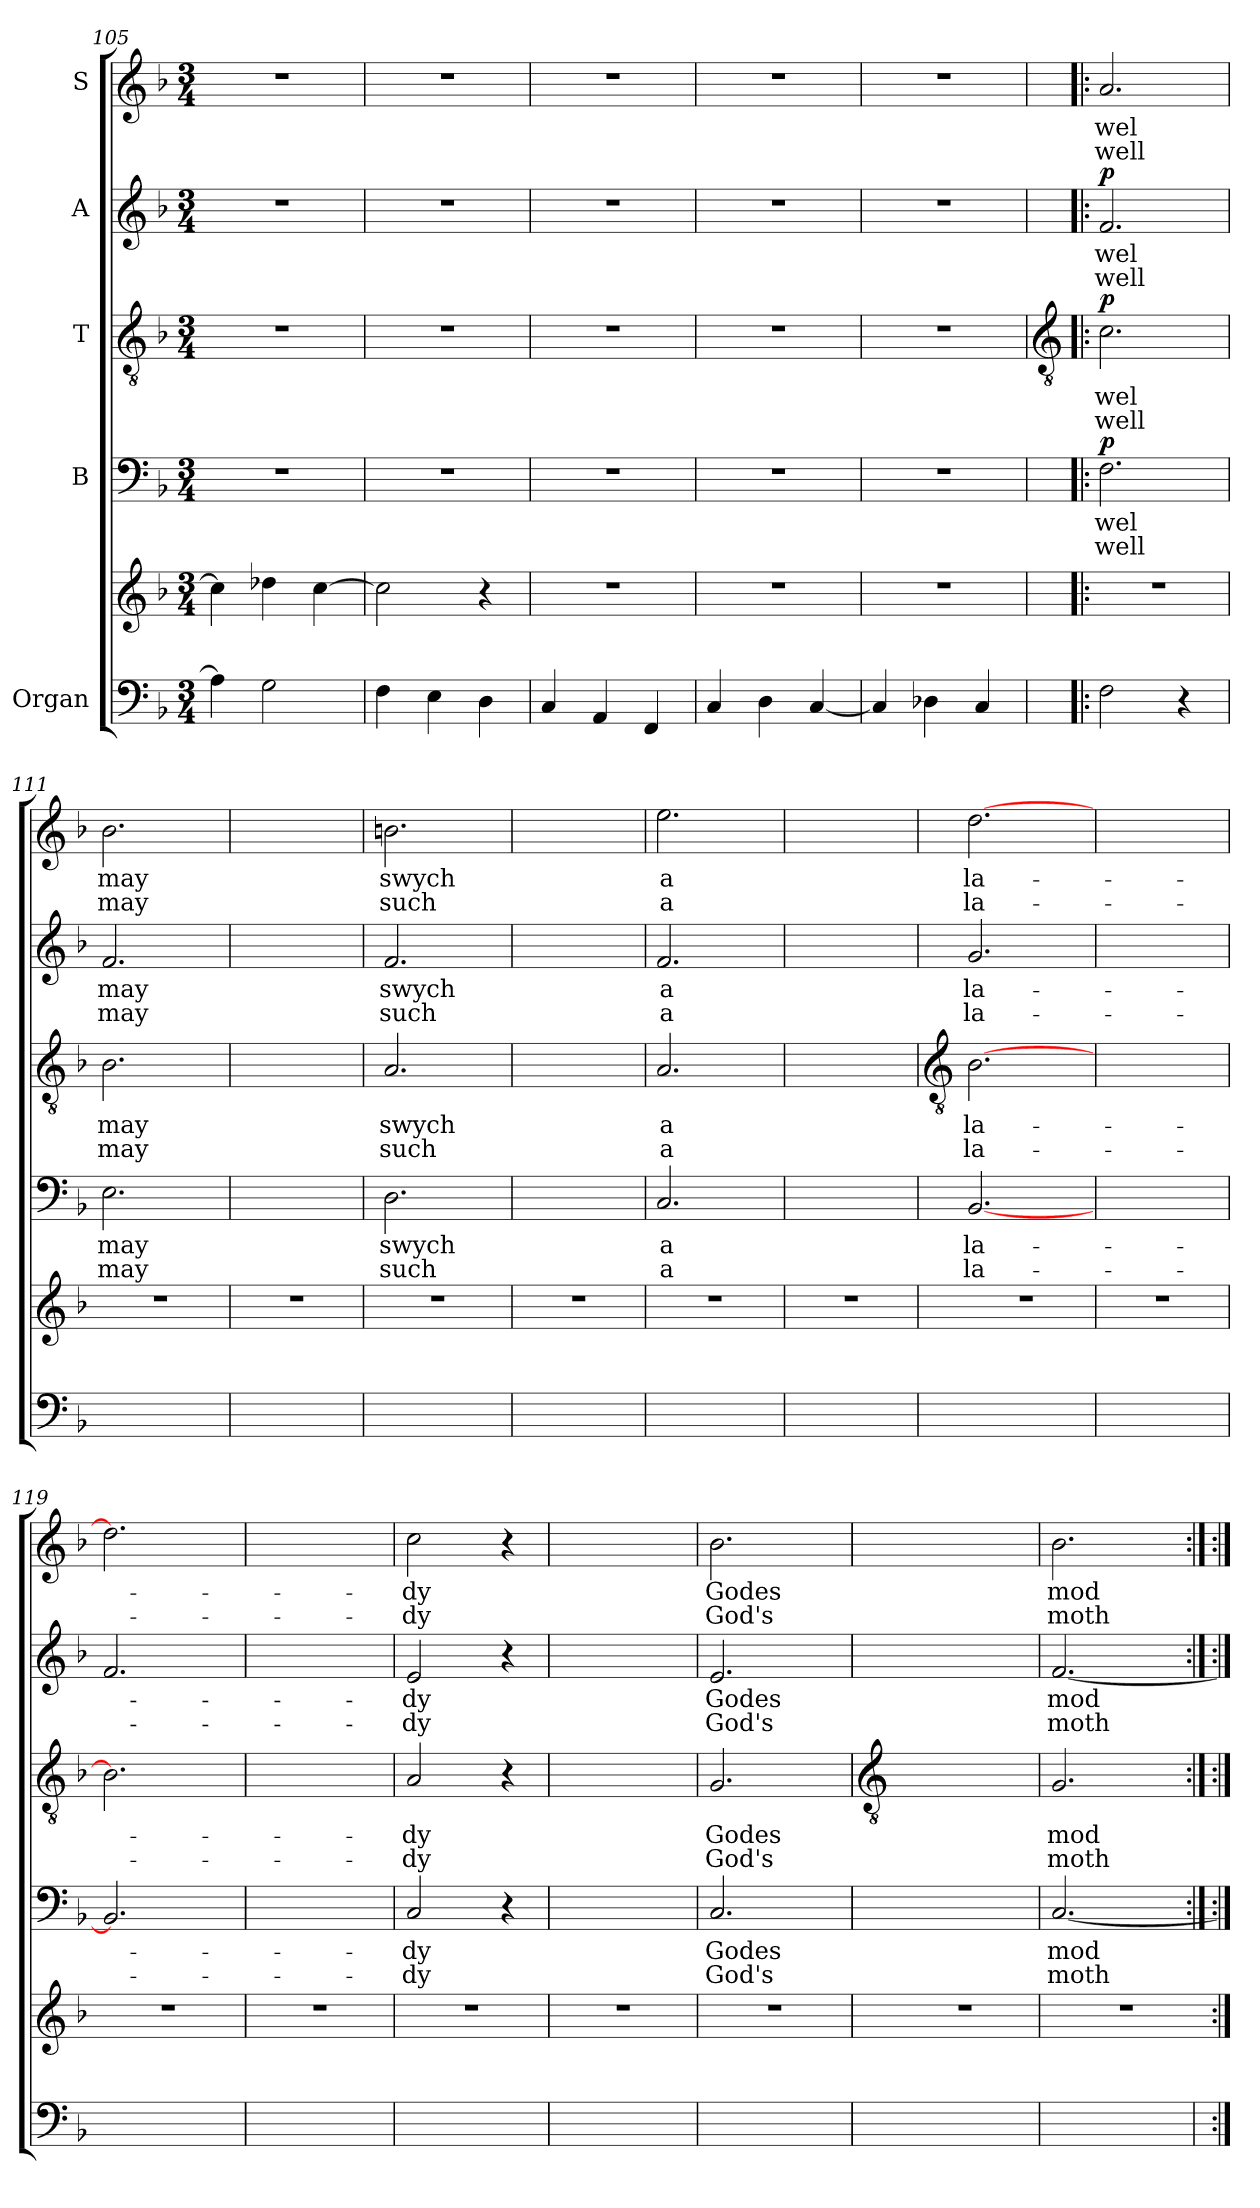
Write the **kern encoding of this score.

**kern	**kern	**kern	**text	**text	**dynam	**kern	**text	**text	**dynam	**kern	**text	**text	**dynam	**kern	**text	**text
*part5	*part5	*part4	*part4	*part4	*part4	*part3	*part3	*part3	*part3	*part2	*part2	*part2	*part2	*part1	*part1	*part1
*staff6	*staff5	*staff4	*staff4	*staff4	*staff4	*staff3	*staff3	*staff3	*staff3	*staff2	*staff2	*staff2	*staff2	*staff1	*staff1	*staff1
*I"Organ	*	*I"B	*	*	*	*I"T	*	*	*	*I"A	*	*	*	*I"S	*	*
*clefF4	*clefG2	*clefF4	*	*	*	*clefGv2	*	*	*	*clefG2	*	*	*	*clefG2	*	*
*k[b-]	*k[b-]	*k[b-]	*	*	*	*k[b-]	*	*	*	*k[b-]	*	*	*	*k[b-]	*	*
*F:	*F:	*F:	*	*	*	*F:	*	*	*	*F:	*	*	*	*F:	*	*
*M3/4	*M3/4	*M3/4	*	*	*	*M3/4	*	*	*	*M3/4	*	*	*	*M3/4	*	*
=105	=105	=105	=105	=105	=105	=105	=105	=105	=105	=105	=105	=105	=105	=105	=105	=105
!	!	!LO:N:vis=1	!	!	!	!LO:N:vis=1	!	!	!	!LO:N:vis=1	!	!	!	!LO:N:vis=1	!	!
4A\]	4cc\]	2.r	.	.	.	2.r	.	.	.	2.r	.	.	.	2.r	.	.
2G\	4dd-X\	.	.	.	.	.	.	.	.	.	.	.	.	.	.	.
.	[4cc\	.	.	.	.	.	.	.	.	.	.	.	.	.	.	.
=106	=106	=106	=106	=106	=106	=106	=106	=106	=106	=106	=106	=106	=106	=106	=106	=106
!	!	!LO:N:vis=1	!	!	!	!LO:N:vis=1	!	!	!	!LO:N:vis=1	!	!	!	!LO:N:vis=1	!	!
4F\	2cc\]	2.r	.	.	.	2.r	.	.	.	2.r	.	.	.	2.r	.	.
4E\	.	.	.	.	.	.	.	.	.	.	.	.	.	.	.	.
4D\	4r	.	.	.	.	.	.	.	.	.	.	.	.	.	.	.
=107	=107	=107	=107	=107	=107	=107	=107	=107	=107	=107	=107	=107	=107	=107	=107	=107
!	!LO:N:vis=1	!LO:N:vis=1	!	!	!	!LO:N:vis=1	!	!	!	!LO:N:vis=1	!	!	!	!LO:N:vis=1	!	!
4C/	2.r	2.r	.	.	.	2.r	.	.	.	2.r	.	.	.	2.r	.	.
4AA/	.	.	.	.	.	.	.	.	.	.	.	.	.	.	.	.
4FF/	.	.	.	.	.	.	.	.	.	.	.	.	.	.	.	.
=108	=108	=108	=108	=108	=108	=108	=108	=108	=108	=108	=108	=108	=108	=108	=108	=108
!	!LO:N:vis=1	!LO:N:vis=1	!	!	!	!LO:N:vis=1	!	!	!	!LO:N:vis=1	!	!	!	!LO:N:vis=1	!	!
4C/	2.r	2.r	.	.	.	2.r	.	.	.	2.r	.	.	.	2.r	.	.
4D\	.	.	.	.	.	.	.	.	.	.	.	.	.	.	.	.
[4C/	.	.	.	.	.	.	.	.	.	.	.	.	.	.	.	.
=109	=109	=109	=109	=109	=109	=109	=109	=109	=109	=109	=109	=109	=109	=109	=109	=109
!	!LO:N:vis=1	!	!	!	!	!	!	!	!	!	!	!	!	!	!	!
4C/]	2.r	2.r	.	.	.	2.r	.	.	.	2.r	.	.	.	2.r	.	.
4D-X\	.	.	.	.	.	.	.	.	.	.	.	.	.	.	.	.
4C/	.	.	.	.	.	.	.	.	.	.	.	.	.	.	.	.
!!LO:LB:g=z
=110!|:	=110!|:	=110!|:	=110!|:	=110!|:	=110!|:	=110!|:	=110!|:	=110!|:	=110!|:	=110!|:	=110!|:	=110!|:	=110!|:	=110!|:	=110!|:	=110!|:
*	*	*	*	*	*	*clefGv2	*	*	*	*	*	*	*	*	*	*
!	!LO:N:vis=1	!	!LO:LY:b	!LO:LY:b	!LO:DY:a	!	!LO:LY:b	!LO:LY:b	!LO:DY:a	!	!LO:LY:b	!LO:LY:b	!LO:DY:a	!	!LO:LY:b	!LO:LY:b
2F\	2.r	2.F\	wel	well	p	2.c\	wel	well	p	2.f/	wel	well	p	2.a/	wel	well
4r	.	.	.	.	.	.	.	.	.	.	.	.	.	.	.	.
=111	=111	=111	=111	=111	=111	=111	=111	=111	=111	=111	=111	=111	=111	=111	=111	=111
!	!LO:N:vis=1	!	!LO:LY:b	!LO:LY:b	!	!	!LO:LY:b	!LO:LY:b	!	!	!LO:LY:b	!LO:LY:b	!	!	!LO:LY:b	!LO:LY:b
4ryy	2.r	2.E\	may	may	.	2.B-\	may	may	.	2.f/	may	may	.	2.b-\	may	may
4ryy	.	.	.	.	.	.	.	.	.	.	.	.	.	.	.	.
4ryy	.	.	.	.	.	.	.	.	.	.	.	.	.	.	.	.
=112	=112	=112	=112	=112	=112	=112	=112	=112	=112	=112	=112	=112	=112	=112	=112	=112
!	!LO:N:vis=1	!	!	!	!	!	!	!	!	!	!	!	!	!	!	!
4ryy	2.r	4ryy	.	.	.	4ryy	.	.	.	4ryy	.	.	.	4ryy	.	.
4ryy	.	4ryy	.	.	.	4ryy	.	.	.	4ryy	.	.	.	4ryy	.	.
4ryy	.	4ryy	.	.	.	4ryy	.	.	.	4ryy	.	.	.	4ryy	.	.
=113	=113	=113	=113	=113	=113	=113	=113	=113	=113	=113	=113	=113	=113	=113	=113	=113
!	!LO:N:vis=1	!	!LO:LY:b	!LO:LY:b	!	!	!LO:LY:b	!LO:LY:b	!	!	!LO:LY:b	!LO:LY:b	!	!	!LO:LY:b	!LO:LY:b
4ryy	2.r	2.D\	swych	such	.	2.A/	swych	such	.	2.f/	swych	such	.	2.bn\	swych	such
4ryy	.	.	.	.	.	.	.	.	.	.	.	.	.	.	.	.
4ryy	.	.	.	.	.	.	.	.	.	.	.	.	.	.	.	.
=114	=114	=114	=114	=114	=114	=114	=114	=114	=114	=114	=114	=114	=114	=114	=114	=114
!	!LO:N:vis=1	!	!	!	!	!	!	!	!	!	!	!	!	!	!	!
4ryy	2.r	4ryy	.	.	.	4ryy	.	.	.	4ryy	.	.	.	4ryy	.	.
4ryy	.	4ryy	.	.	.	4ryy	.	.	.	4ryy	.	.	.	4ryy	.	.
4ryy	.	4ryy	.	.	.	4ryy	.	.	.	4ryy	.	.	.	4ryy	.	.
=115	=115	=115	=115	=115	=115	=115	=115	=115	=115	=115	=115	=115	=115	=115	=115	=115
!	!LO:N:vis=1	!	!LO:LY:b	!LO:LY:b	!	!	!LO:LY:b	!LO:LY:b	!	!	!LO:LY:b	!LO:LY:b	!	!	!LO:LY:b	!LO:LY:b
4ryy	2.r	2.C/	a	a	.	2.A/	a	a	.	2.f/	a	a	.	2.ee\	a	a
4ryy	.	.	.	.	.	.	.	.	.	.	.	.	.	.	.	.
4ryy	.	.	.	.	.	.	.	.	.	.	.	.	.	.	.	.
=116	=116	=116	=116	=116	=116	=116	=116	=116	=116	=116	=116	=116	=116	=116	=116	=116
!	!LO:N:vis=1	!	!	!	!	!	!	!	!	!	!	!	!	!	!	!
4ryy	2.r	4ryy	.	.	.	4ryy	.	.	.	4ryy	.	.	.	4ryy	.	.
4ryy	.	4ryy	.	.	.	4ryy	.	.	.	4ryy	.	.	.	4ryy	.	.
4ryy	.	4ryy	.	.	.	4ryy	.	.	.	4ryy	.	.	.	4ryy	.	.
!!LO:LB:g=z
=117	=117	=117	=117	=117	=117	=117	=117	=117	=117	=117	=117	=117	=117	=117	=117	=117
*	*	*	*	*	*	*clefGv2	*	*	*	*	*	*	*	*	*	*
!	!LO:N:vis=1	!	!LO:LY:b	!LO:LY:b	!	!	!LO:LY:b	!LO:LY:b	!	!	!LO:LY:b	!LO:LY:b	!	!	!LO:LY:b	!LO:LY:b
4ryy	2.r	[2.BB-/	la-	-la-	.	[2.B-\	la-	-la-	.	2.g/	la-	-la-	.	[2.dd\	la-	-la-
4ryy	.	.	.	.	.	.	.	.	.	.	.	.	.	.	.	.
4ryy	.	.	.	.	.	.	.	.	.	.	.	.	.	.	.	.
=118	=118	=118	=118	=118	=118	=118	=118	=118	=118	=118	=118	=118	=118	=118	=118	=118
!	!LO:N:vis=1	!	!	!	!	!	!	!	!	!	!	!	!	!	!	!
4ryy	2.r	4ryy	.	.	.	4ryy	.	.	.	4ryy	.	.	.	4ryy	.	.
4ryy	.	4ryy	.	.	.	4ryy	.	.	.	4ryy	.	.	.	4ryy	.	.
4ryy	.	4ryy	.	.	.	4ryy	.	.	.	4ryy	.	.	.	4ryy	.	.
=119	=119	=119	=119	=119	=119	=119	=119	=119	=119	=119	=119	=119	=119	=119	=119	=119
!	!LO:N:vis=1	!	!	!	!	!	!	!	!	!	!	!	!	!	!	!
4ryy	2.r	2.BB-/]	.	.	.	2.B-\]	.	.	.	2.f/	.	.	.	2.dd\]	.	.
4ryy	.	.	.	.	.	.	.	.	.	.	.	.	.	.	.	.
4ryy	.	.	.	.	.	.	.	.	.	.	.	.	.	.	.	.
=120	=120	=120	=120	=120	=120	=120	=120	=120	=120	=120	=120	=120	=120	=120	=120	=120
!	!LO:N:vis=1	!	!	!	!	!	!	!	!	!	!	!	!	!	!	!
4ryy	2.r	4ryy	.	.	.	4ryy	.	.	.	4ryy	.	.	.	4ryy	.	.
4ryy	.	4ryy	.	.	.	4ryy	.	.	.	4ryy	.	.	.	4ryy	.	.
4ryy	.	4ryy	.	.	.	4ryy	.	.	.	4ryy	.	.	.	4ryy	.	.
=121	=121	=121	=121	=121	=121	=121	=121	=121	=121	=121	=121	=121	=121	=121	=121	=121
!	!LO:N:vis=1	!	!LO:LY:b	!LO:LY:b	!	!	!LO:LY:b	!LO:LY:b	!	!	!LO:LY:b	!LO:LY:b	!	!	!LO:LY:b	!LO:LY:b
4ryy	2.r	2C/	-dy	dy	.	2A/	-dy	dy	.	2e/	-dy	dy	.	2cc\	-dy	dy
4ryy	.	.	.	.	.	.	.	.	.	.	.	.	.	.	.	.
4ryy	.	4r	.	.	.	4r	.	.	.	4r	.	.	.	4r	.	.
=122	=122	=122	=122	=122	=122	=122	=122	=122	=122	=122	=122	=122	=122	=122	=122	=122
!	!LO:N:vis=1	!	!	!	!	!	!	!	!	!	!	!	!	!	!	!
4ryy	2.r	4ryy	.	.	.	4ryy	.	.	.	4ryy	.	.	.	4ryy	.	.
4ryy	.	4ryy	.	.	.	4ryy	.	.	.	4ryy	.	.	.	4ryy	.	.
4ryy	.	4ryy	.	.	.	4ryy	.	.	.	4ryy	.	.	.	4ryy	.	.
=123	=123	=123	=123	=123	=123	=123	=123	=123	=123	=123	=123	=123	=123	=123	=123	=123
!	!LO:N:vis=1	!	!LO:LY:b	!LO:LY:b	!	!	!LO:LY:b	!LO:LY:b	!	!	!LO:LY:b	!LO:LY:b	!	!	!LO:LY:b	!LO:LY:b
4ryy	2.r	2.C/	Godes	God's	.	2.G/	Godes	God's	.	2.e/	Godes	God's	.	2.b-\	Godes	God's
4ryy	.	.	.	.	.	.	.	.	.	.	.	.	.	.	.	.
4ryy	.	.	.	.	.	.	.	.	.	.	.	.	.	.	.	.
!!LO:LB:g=z
=124	=124	=124	=124	=124	=124	=124	=124	=124	=124	=124	=124	=124	=124	=124	=124	=124
*	*	*	*	*	*	*clefGv2	*	*	*	*	*	*	*	*	*	*
!	!LO:N:vis=1	!	!	!	!	!	!	!	!	!	!	!	!	!	!	!
4ryy	2.r	4ryy	.	.	.	4ryy	.	.	.	4ryy	.	.	.	4ryy	.	.
4ryy	.	4ryy	.	.	.	4ryy	.	.	.	4ryy	.	.	.	4ryy	.	.
4ryy	.	4ryy	.	.	.	4ryy	.	.	.	4ryy	.	.	.	4ryy	.	.
=125	=125	=125	=125	=125	=125	=125	=125	=125	=125	=125	=125	=125	=125	=125	=125	=125
!	!LO:N:vis=1	!	!LO:LY:b	!LO:LY:b	!	!	!LO:LY:b	!LO:LY:b	!	!	!LO:LY:b	!LO:LY:b	!	!	!LO:LY:b	!LO:LY:b
4ryy	2.r	[2.C/	mod-	-moth-	.	2.G/	mod-	-moth-	.	[2.f/	mod-	-moth-	.	2.b-\	mod-	-moth-
4ryy	.	.	.	.	.	.	.	.	.	.	.	.	.	.	.	.
4ryy	.	.	.	.	.	.	.	.	.	.	.	.	.	.	.	.
=	=	=:|!	=:|!	=:|!	=:|!	=:|!	=:|!	=:|!	=:|!	=:|!	=:|!	=:|!	=:|!	=:|!	=:|!	=:|!
*-	*-	*-	*-	*-	*-	*-	*-	*-	*-	*-	*-	*-	*-	*-	*-	*-
